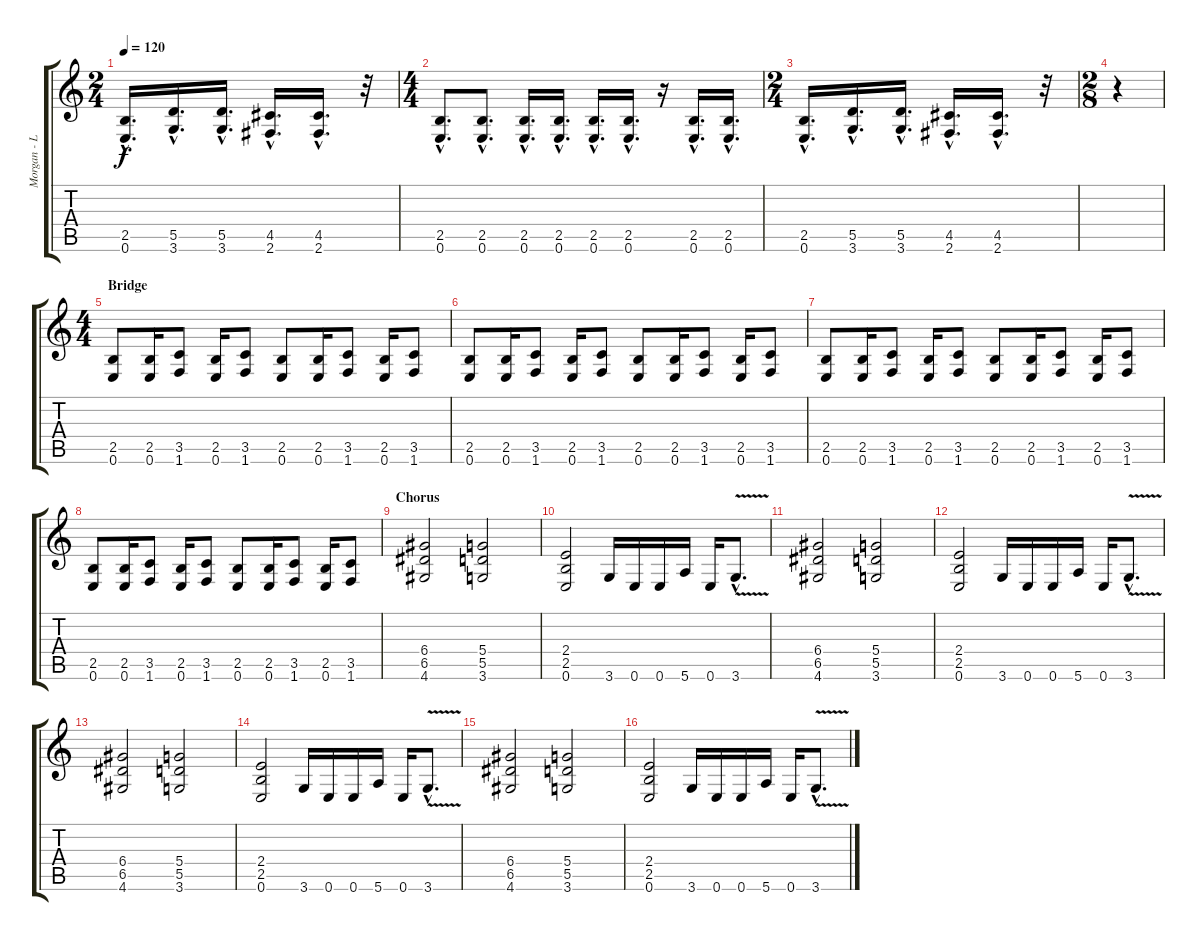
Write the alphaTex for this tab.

\track ("Morgan - Lead Guitar" "Morgan - L") {instrument distortionguitar}
\staff {score tabs}
\tuning (E4 B3 G3 D3 A2 E2) {hide}
\ts (2 4)
\tempo 120
\clef g2
\ks c
(2.5{hac} 0.6{hac}).16{d dy f} (5.5{hac} 3.6{hac}).16{d} (5.5{hac} 3.6{hac}).16{d} (4.5{hac} 2.6{hac}).16{d} (4.5{hac} 2.6{hac}).16{d} r.32 |
\ts (4 4)
(2.5{hac} 0.6{hac}).8{d} (2.5{hac} 0.6{hac}).8{d} (2.5{hac} 0.6{hac}).16{d} (2.5{hac} 0.6{hac}).16{d} (2.5{hac} 0.6{hac}).16{d} (2.5{hac} 0.6{hac}).16{d} r.16 (2.5{hac} 0.6{hac}).16{d} (2.5{hac} 0.6{hac}).16{d} |
\ts (2 4)
(2.5{hac} 0.6{hac}).16{d} (5.5{hac} 3.6{hac}).16{d} (5.5{hac} 3.6{hac}).16{d} (4.5{hac} 2.6{hac}).16{d} (4.5{hac} 2.6{hac}).16{d} r.32 |
\ts (2 8)
r.4 |
\ts (4 4)
\section ("" "Bridge")
(2.5 0.6).8 (2.5 0.6).16 (3.5 1.6).8 (2.5 0.6).16 (3.5 1.6).8 (2.5 0.6).8 (2.5 0.6).16 (3.5 1.6).8 (2.5 0.6).16 (3.5 1.6).8 |
(2.5 0.6).8 (2.5 0.6).16 (3.5 1.6).8 (2.5 0.6).16 (3.5 1.6).8 (2.5 0.6).8 (2.5 0.6).16 (3.5 1.6).8 (2.5 0.6).16 (3.5 1.6).8 |
(2.5 0.6).8 (2.5 0.6).16 (3.5 1.6).8 (2.5 0.6).16 (3.5 1.6).8 (2.5 0.6).8 (2.5 0.6).16 (3.5 1.6).8 (2.5 0.6).16 (3.5 1.6).8 |
(2.5 0.6).8 (2.5 0.6).16 (3.5 1.6).8 (2.5 0.6).16 (3.5 1.6).8 (2.5 0.6).8 (2.5 0.6).16 (3.5 1.6).8 (2.5 0.6).16 (3.5 1.6).8 |
\section ("" "Chorus")
(6.4 6.5 4.6).2 (5.4 5.5 3.6).2 |
(2.4 2.5 0.6).2 3.6.16 0.6.16 0.6.16 5.6.16 0.6.16 3.6{v hac}.8{d} |
(6.4 6.5 4.6).2 (5.4 5.5 3.6).2 |
(2.4 2.5 0.6).2 3.6.16 0.6.16 0.6.16 5.6.16 0.6.16 3.6{v hac}.8{d} |
(6.4 6.5 4.6).2 (5.4 5.5 3.6).2 |
(2.4 2.5 0.6).2 3.6.16 0.6.16 0.6.16 5.6.16 0.6.16 3.6{v hac}.8{d} |
(6.4 6.5 4.6).2 (5.4 5.5 3.6).2 |
(2.4 2.5 0.6).2 3.6.16 0.6.16 0.6.16 5.6.16 0.6.16 3.6{v hac}.8{d}
